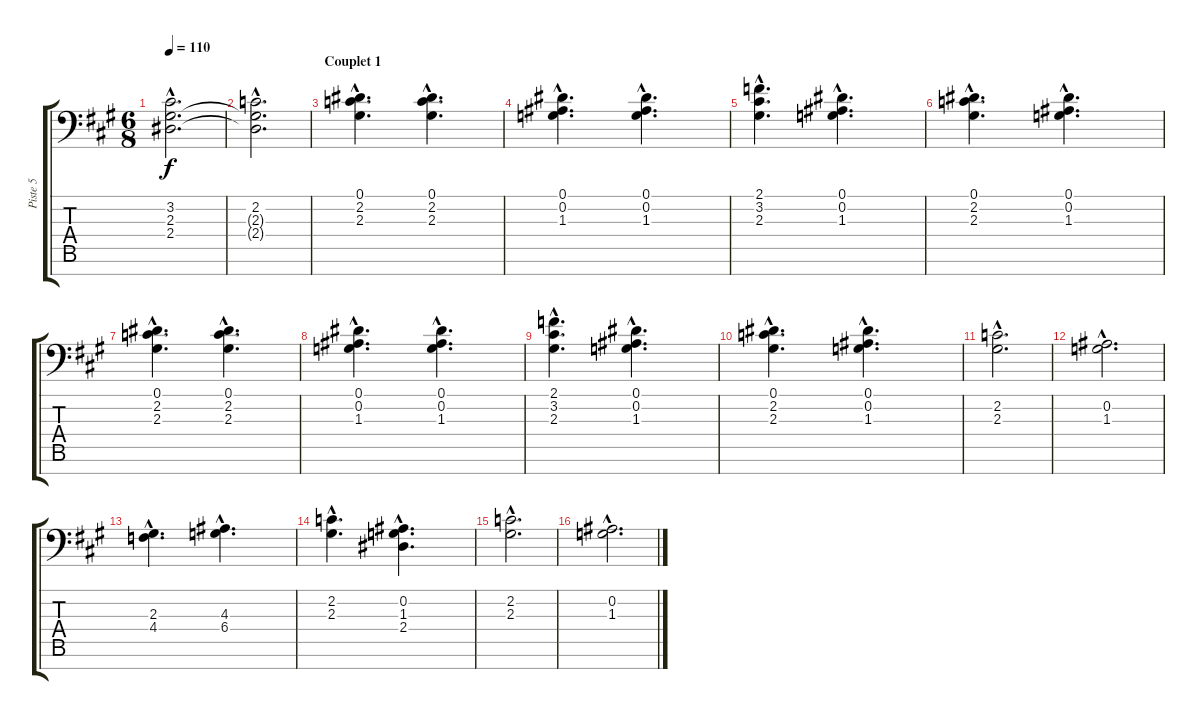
\track ("Piste 5" "Piste 5") {instrument stringensemble1}
\staff {score tabs}
\tuning (Eb4 Bb3 Gb3 Db3 Ab2 Eb2 Bb1) {hide}
\ts (6 8)
\tempo 110
\clef f4
\ks a
(3.2{hac} 2.3{hac} 2.4{hac}).2{d dy f} |
(2.2{hac} 2.3{hac t} 2.4{hac t}).2{d} |
\section ("" "Couplet 1")
(0.1{hac} 2.2{hac} 2.3{hac}).4{d instrument acousticgrandpiano} (0.1{hac} 2.2{hac} 2.3{hac}).4{d} |
(0.1{hac} 0.2{hac} 1.3{hac}).4{d} (0.1{hac} 0.2{hac} 1.3{hac}).4{d} |
(2.1{hac} 3.2{hac} 2.3{hac}).4{d} (0.1{hac} 0.2{hac} 1.3{hac}).4{d} |
(0.1{hac} 2.2{hac} 2.3{hac}).4{d} (0.1{hac} 0.2{hac} 1.3{hac}).4{d} |
(0.1{hac} 2.2{hac} 2.3{hac}).4{d} (0.1{hac} 2.2{hac} 2.3{hac}).4{d} |
(0.1{hac} 0.2{hac} 1.3{hac}).4{d} (0.1{hac} 0.2{hac} 1.3{hac}).4{d} |
(2.1{hac} 3.2{hac} 2.3{hac}).4{d} (0.1{hac} 0.2{hac} 1.3{hac}).4{d} |
(0.1{hac} 2.2{hac} 2.3{hac}).4{d} (0.1{hac} 0.2{hac} 1.3{hac}).4{d} |
(2.2{hac} 2.3{hac}).2{d instrument stringensemble1} |
(0.2{hac} 1.3{hac}).2{d} |
(2.3{hac} 4.4{hac}).4{d} (4.3{hac} 6.4{hac}).4{d} |
(2.2{hac} 2.3{hac}).4{d} (0.2{hac} 1.3{hac} 2.4{hac}).4{d} |
(2.2{hac} 2.3{hac}).2{d} |
(0.2{hac} 1.3{hac}).2{d}
